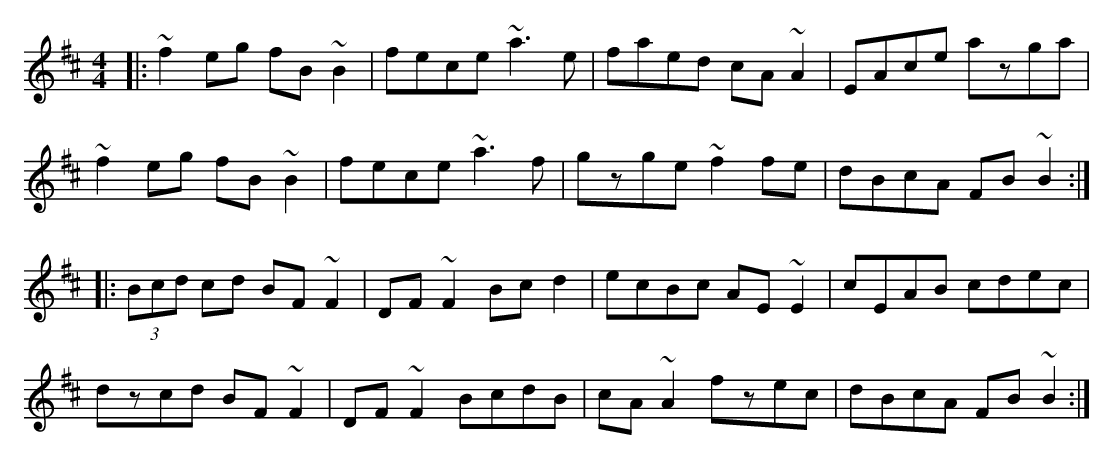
X:1
M:4/4
K:Bmin
|:~f2eg fB~B2|fece ~a3e|faed cA~A2|EAce azga|
~f2eg fB~B2|fece ~a3f|gzge ~f2fe|dBcA FB~B2:|
|:(3Bcd cd BF~F2|DF~F2 Bcd2|ecBc AE~E2|cEAB cdec|
dzcd BF~F2|DF~F2 BcdB|cA~A2 fzec|dBcA FB~B2:|
